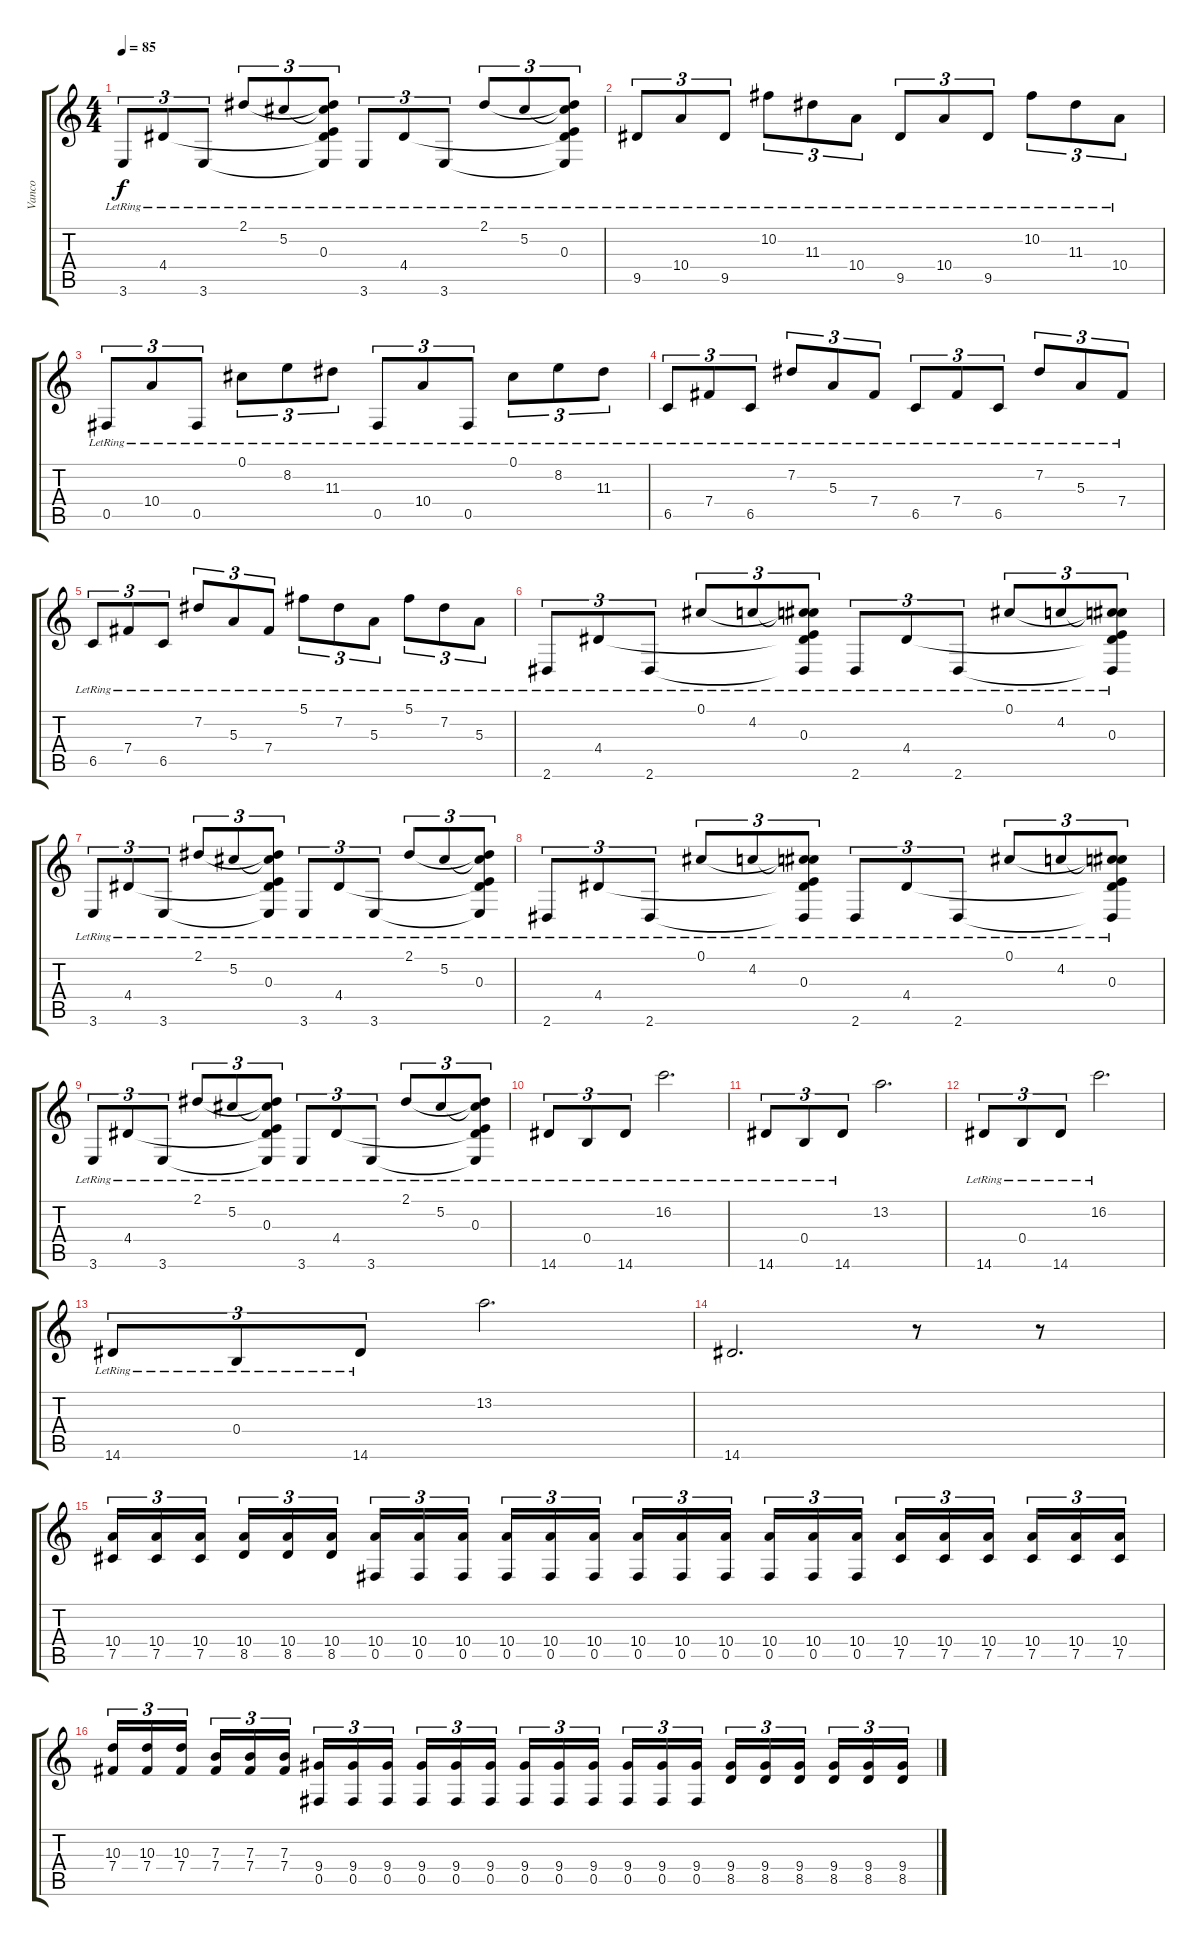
\track ("Vanco" "Vanco") {instrument overdrivenguitar}
\staff {score tabs}
\tuning (Db4 Ab3 E3 B2 Gb2 Db2) {hide}
\ts (4 4)
\tempo 85
\clef g2
\ks c
3.6{lr}.8{tu (3 2) dy f} 4.4{lr}.8{tu (3 2)} 3.6{lr}.8{tu (3 2)} 2.1{lr}.8{tu (3 2)} 5.2{lr}.8{tu (3 2)} (2.1{t} 5.2{t} 0.3{lr} 4.4{t} 3.6{t}).8{tu (3 2)} 3.6{lr}.8{tu (3 2)} 4.4{lr}.8{tu (3 2)} 3.6{lr}.8{tu (3 2)} 2.1{lr}.8{tu (3 2)} 5.2{lr}.8{tu (3 2)} (2.1{t} 5.2{t} 0.3{lr} 4.4{t} 3.6{t}).8{tu (3 2)} |
9.5{lr}.8{tu (3 2)} 10.4{lr}.8{tu (3 2)} 9.5{lr}.8{tu (3 2)} 10.2{lr}.8{tu (3 2)} 11.3{lr}.8{tu (3 2)} 10.4{lr}.8{tu (3 2)} 9.5{lr}.8{tu (3 2)} 10.4{lr}.8{tu (3 2)} 9.5{lr}.8{tu (3 2)} 10.2{lr}.8{tu (3 2)} 11.3{lr}.8{tu (3 2)} 10.4{lr}.8{tu (3 2)} |
0.5{lr}.8{tu (3 2)} 10.4{lr}.8{tu (3 2)} 0.5{lr}.8{tu (3 2)} 0.1{lr}.8{tu (3 2)} 8.2{lr}.8{tu (3 2)} 11.3{lr}.8{tu (3 2)} 0.5{lr}.8{tu (3 2)} 10.4{lr}.8{tu (3 2)} 0.5{lr}.8{tu (3 2)} 0.1{lr}.8{tu (3 2)} 8.2{lr}.8{tu (3 2)} 11.3{lr}.8{tu (3 2)} |
6.5{lr}.8{tu (3 2)} 7.4{lr}.8{tu (3 2)} 6.5{lr}.8{tu (3 2)} 7.2{lr}.8{tu (3 2)} 5.3{lr}.8{tu (3 2)} 7.4{lr}.8{tu (3 2)} 6.5{lr}.8{tu (3 2)} 7.4{lr}.8{tu (3 2)} 6.5{lr}.8{tu (3 2)} 7.2{lr}.8{tu (3 2)} 5.3{lr}.8{tu (3 2)} 7.4{lr}.8{tu (3 2)} |
6.5{lr}.8{tu (3 2)} 7.4{lr}.8{tu (3 2)} 6.5{lr}.8{tu (3 2)} 7.2{lr}.8{tu (3 2)} 5.3{lr}.8{tu (3 2)} 7.4{lr}.8{tu (3 2)} 5.1{lr}.8{tu (3 2)} 7.2{lr}.8{tu (3 2)} 5.3{lr}.8{tu (3 2)} 5.1{lr}.8{tu (3 2)} 7.2{lr}.8{tu (3 2)} 5.3{lr}.8{tu (3 2)} |
2.6{lr}.8{tu (3 2)} 4.4{lr}.8{tu (3 2)} 2.6{lr}.8{tu (3 2)} 0.1{lr}.8{tu (3 2)} 4.2{lr}.8{tu (3 2)} (0.1{t} 4.2{t} 0.3{lr} 4.4{t} 2.6{t}).8{tu (3 2)} 2.6{lr}.8{tu (3 2)} 4.4{lr}.8{tu (3 2)} 2.6{lr}.8{tu (3 2)} 0.1{lr}.8{tu (3 2)} 4.2{lr}.8{tu (3 2)} (0.1{t} 4.2{t} 0.3{lr} 4.4{t} 2.6{t}).8{tu (3 2)} |
3.6{lr}.8{tu (3 2)} 4.4{lr}.8{tu (3 2)} 3.6{lr}.8{tu (3 2)} 2.1{lr}.8{tu (3 2)} 5.2{lr}.8{tu (3 2)} (2.1{t} 5.2{t} 0.3{lr} 4.4{t} 3.6{t}).8{tu (3 2)} 3.6{lr}.8{tu (3 2)} 4.4{lr}.8{tu (3 2)} 3.6{lr}.8{tu (3 2)} 2.1{lr}.8{tu (3 2)} 5.2{lr}.8{tu (3 2)} (2.1{t} 5.2{t} 0.3{lr} 4.4{t} 3.6{t}).8{tu (3 2)} |
2.6{lr}.8{tu (3 2)} 4.4{lr}.8{tu (3 2)} 2.6{lr}.8{tu (3 2)} 0.1{lr}.8{tu (3 2)} 4.2{lr}.8{tu (3 2)} (0.1{t} 4.2{t} 0.3{lr} 4.4{t} 2.6{t}).8{tu (3 2)} 2.6{lr}.8{tu (3 2)} 4.4{lr}.8{tu (3 2)} 2.6{lr}.8{tu (3 2)} 0.1{lr}.8{tu (3 2)} 4.2{lr}.8{tu (3 2)} (0.1{t} 4.2{t} 0.3{lr} 4.4{t} 2.6{t}).8{tu (3 2)} |
3.6{lr}.8{tu (3 2)} 4.4{lr}.8{tu (3 2)} 3.6{lr}.8{tu (3 2)} 2.1{lr}.8{tu (3 2)} 5.2{lr}.8{tu (3 2)} (2.1{t} 5.2{t} 0.3{lr} 4.4{t} 3.6{t}).8{tu (3 2)} 3.6{lr}.8{tu (3 2)} 4.4{lr}.8{tu (3 2)} 3.6{lr}.8{tu (3 2)} 2.1{lr}.8{tu (3 2)} 5.2{lr}.8{tu (3 2)} (2.1{t} 5.2{t} 0.3{lr} 4.4{t} 3.6{t}).8{tu (3 2)} |
14.6{lr}.8{tu (3 2)} 0.4{lr}.8{tu (3 2)} 14.6{lr}.8{tu (3 2)} 16.2{lr}.2{d} |
14.6{lr}.8{tu (3 2)} 0.4{lr}.8{tu (3 2)} 14.6{lr}.8{tu (3 2)} 13.2.2{d} |
14.6{lr}.8{tu (3 2)} 0.4{lr}.8{tu (3 2)} 14.6{lr}.8{tu (3 2)} 16.2{lr}.2{d} |
14.6{lr}.8{tu (3 2)} 0.4{lr}.8{tu (3 2)} 14.6{lr}.8{tu (3 2)} 13.2.2{d} |
14.6.2{d} r.8 r.8 |
(10.4 7.5).16{tu (3 2)} (10.4 7.5).16{tu (3 2)} (10.4 7.5).16{tu (3 2) beam splitsecondary} (10.4 8.5).16{tu (3 2)} (10.4 8.5).16{tu (3 2)} (10.4 8.5).16{tu (3 2)} (10.4 0.5).16{tu (3 2)} (10.4 0.5).16{tu (3 2)} (10.4 0.5).16{tu (3 2) beam splitsecondary} (10.4 0.5).16{tu (3 2)} (10.4 0.5).16{tu (3 2)} (10.4 0.5).16{tu (3 2)} (10.4 0.5).16{tu (3 2)} (10.4 0.5).16{tu (3 2)} (10.4 0.5).16{tu (3 2) beam splitsecondary} (10.4 0.5).16{tu (3 2)} (10.4 0.5).16{tu (3 2)} (10.4 0.5).16{tu (3 2)} (10.4 7.5).16{tu (3 2)} (10.4 7.5).16{tu (3 2)} (10.4 7.5).16{tu (3 2) beam splitsecondary} (10.4 7.5).16{tu (3 2)} (10.4 7.5).16{tu (3 2)} (10.4 7.5).16{tu (3 2)} |
(10.3 7.4).16{tu (3 2)} (10.3 7.4).16{tu (3 2)} (10.3 7.4).16{tu (3 2) beam splitsecondary} (7.3 7.4).16{tu (3 2)} (7.3 7.4).16{tu (3 2)} (7.3 7.4).16{tu (3 2)} (9.4 0.5).16{tu (3 2)} (9.4 0.5).16{tu (3 2)} (9.4 0.5).16{tu (3 2) beam splitsecondary} (9.4 0.5).16{tu (3 2)} (9.4 0.5).16{tu (3 2)} (9.4 0.5).16{tu (3 2)} (9.4 0.5).16{tu (3 2)} (9.4 0.5).16{tu (3 2)} (9.4 0.5).16{tu (3 2) beam splitsecondary} (9.4 0.5).16{tu (3 2)} (9.4 0.5).16{tu (3 2)} (9.4 0.5).16{tu (3 2)} (9.4 8.5).16{tu (3 2)} (9.4 8.5).16{tu (3 2)} (9.4 8.5).16{tu (3 2) beam splitsecondary} (9.4 8.5).16{tu (3 2)} (9.4 8.5).16{tu (3 2)} (9.4 8.5).16{tu (3 2)}
